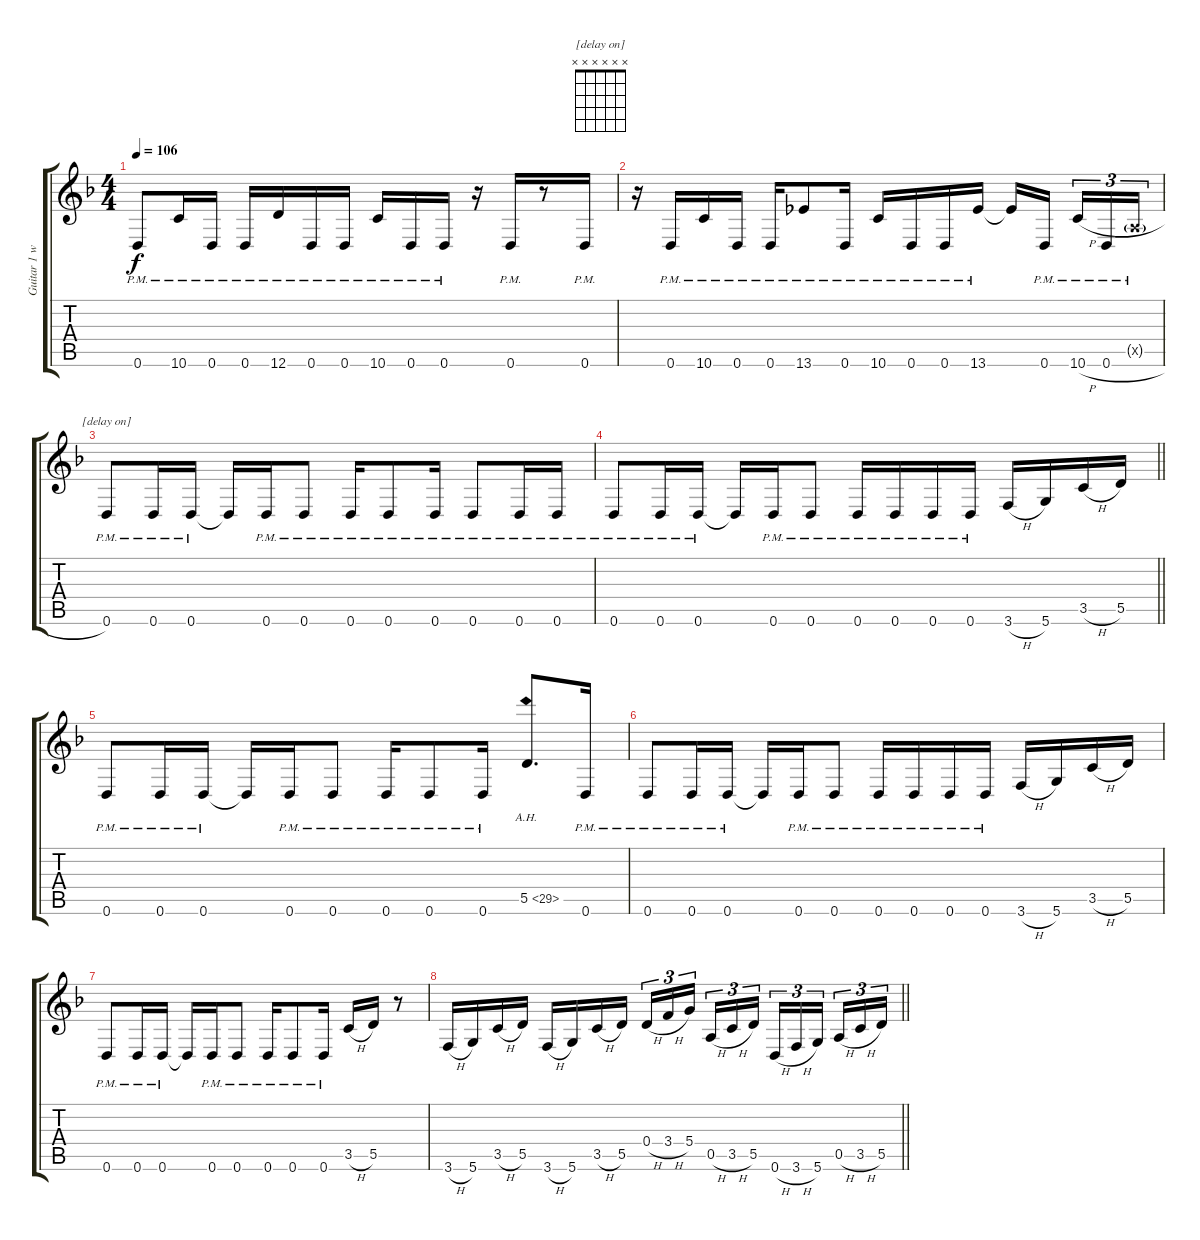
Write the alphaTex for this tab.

\track ("Guitar 1 w/ delay" "Guitar 1 w") {instrument distortionguitar}
\staff {score tabs}
\tuning (E4 B3 G3 D3 A2 D2) {hide}
\chord ("[delay on]" x x x x x x)
\ts (4 4)
\tempo 106
\clef g2
\ks dminor
0.6{pm}.8{dy f} 10.6{pm}.16 0.6{pm}.16 0.6{pm}.16 12.6{pm}.16 0.6{pm}.16 0.6{pm}.16 10.6{pm}.16 0.6{pm}.16 0.6{pm}.16 r.16 0.6{pm}.16 r.8 0.6{pm}.16 |
r.16 0.6{pm}.16 10.6{pm}.16 0.6{pm}.16 0.6{pm}.16 13.6{pm}.8 0.6{pm}.16 10.6{pm}.16 0.6{pm}.16 0.6{pm}.16 13.6{pm}.16 13.6{t}.16 0.6{pm}.16{beam splitsecondary} 10.6{h pm}.16{tu (3 2)} 0.6{h pm}.16{tu (3 2)} 0.5{g pm x}.16{tu (3 2)} |
0.6{pm}.8{ch "[delay on]"} 0.6{pm}.16 0.6{pm}.16 0.6{t}.16 0.6{pm}.16 0.6{pm}.8 0.6{pm}.16 0.6{pm}.8 0.6{pm}.16 0.6{pm}.8 0.6{pm}.16 0.6{pm}.16 |
\barLineRight lightlight
0.6{pm}.8 0.6{pm}.16 0.6{pm}.16 0.6{t}.16 0.6{pm}.16 0.6{pm}.8 0.6{pm}.16 0.6{pm}.16 0.6{pm}.16 0.6{pm}.16 3.6{h}.16 5.6.16 3.5{h}.16 5.5.16 |
0.6{pm}.8 0.6{pm}.16 0.6{pm}.16 0.6{t}.16 0.6{pm}.16 0.6{pm}.8 0.6{pm}.16 0.6{pm}.8 0.6{pm}.16 5.5{ah 24}.8{d} 0.6{pm}.16 |
0.6{pm}.8 0.6{pm}.16 0.6{pm}.16 0.6{t}.16 0.6{pm}.16 0.6{pm}.8 0.6{pm}.16 0.6{pm}.16 0.6{pm}.16 0.6{pm}.16 3.6{h}.16 5.6.16 3.5{h}.16 5.5.16 |
0.6{pm}.8 0.6{pm}.16 0.6{pm}.16 0.6{t}.16 0.6{pm}.16 0.6{pm}.8 0.6{pm}.16 0.6{pm}.8 0.6{pm}.16 3.5{h}.16 5.5.16 r.8 |
\barLineRight lightlight
3.6{h}.16 5.6.16 3.5{h}.16 5.5.16 3.6{h}.16 5.6.16 3.5{h}.16 5.5.16 0.4{h}.16{tu (3 2)} 3.4{h}.16{tu (3 2)} 5.4.16{tu (3 2) beam splitsecondary} 0.5{h}.16{tu (3 2)} 3.5{h}.16{tu (3 2)} 5.5.16{tu (3 2)} 0.6{h}.16{tu (3 2)} 3.6{h}.16{tu (3 2)} 5.6.16{tu (3 2) beam splitsecondary} 0.5{h}.16{tu (3 2)} 3.5{h}.16{tu (3 2)} 5.5.16{tu (3 2)}
